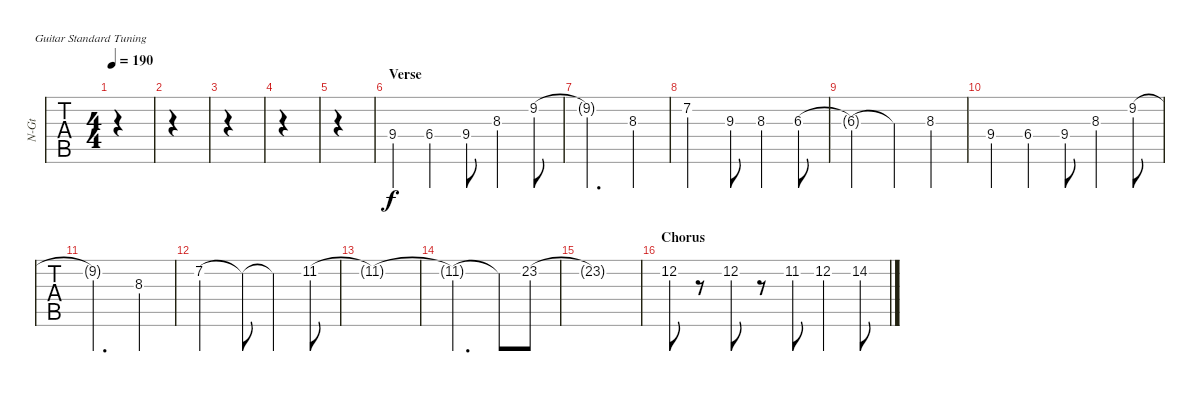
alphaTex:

\defaultSystemsLayout 4
\bracketExtendMode groupsimilarinstruments
\otherSystemsTrackNameOrientation horizontal
\track ("Vocals" "N-Gt") {mute instrument acousticguitarnylon}
\staff {tabs}
\tuning (E4 B3 G3 D3 A2 E2)
\ts (4 4)
\tempo 190
\clef g2
\ks c
|
|
|
|
|
\section ("" "Verse")
9.4.4 6.4{acc #}.4 9.4.8 8.3{acc #}.4 9.2{acc #}.8 |
9.2{t acc #}.2{d} 8.3{acc #}.4 |
7.2{acc #}.2 9.3.8 8.3{acc #}.4 6.3{acc #}.8 |
6.3{t acc #}.2 6.3{t acc #}.4 8.3{acc #}.4 |
9.4.4 6.4{acc #}.4 9.4.8 8.3{acc #}.4 9.2{acc #}.8 |
9.2{t acc #}.2{d} 8.3{acc #}.4 |
7.2{acc #}.2 7.2{t acc #}.8 7.2{t acc #}.4 11.2{acc #}.8 |
11.2{t acc #}.1 |
11.2{t acc #}.2{d} 11.2{t acc #}.8 23.2{acc #}.8 |
23.2{t acc #}.1 |
\section ("" "Chorus")
12.2.8 r.8 12.2.8 r.8 11.2{acc #}.8 12.2.4 14.2{acc #}.8
